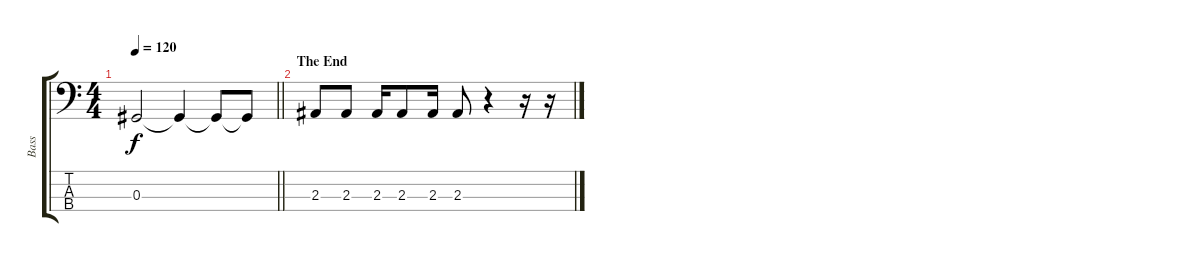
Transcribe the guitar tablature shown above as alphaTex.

\track ("Bass" "Bass") {instrument electricbassfinger}
\staff {score tabs}
\tuning (Gb2 Db2 Ab1 Eb1) {hide}
\ts (4 4)
\tempo 120
\clef f4
\barLineRight lightlight
\ks c
0.3.2{dy f} 0.3{t}.4 0.3{t}.8 0.3{t}.8 |
\section ("" "The End")
2.3.8 2.3.8 2.3.16 2.3.8 2.3.16 2.3.8 r.4 r.16 r.16
